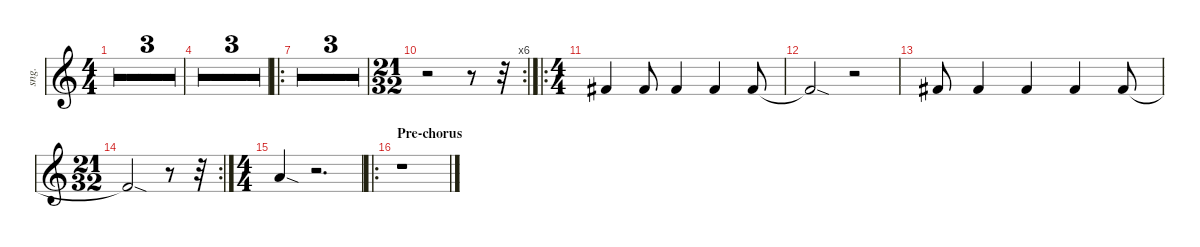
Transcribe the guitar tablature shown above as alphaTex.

\defaultSystemsLayout 4
\hideDynamics
\bracketExtendMode nobrackets
\track ("Vocals" "sng.") {defaultSystemsLayout 4 multiBarRest instrument voiceoohs}
\staff {score}
\tuning (E4 B3 G3 D3 A2 E2)
\ts (4 4)
\tempo 212
\clef g2
\ks c
r.1{dy mf} |
r.1 |
\rc 2
r.1 |
r.1 |
r.1 |
r.1 |
\ro
r.1 |
r.1 |
r.1 |
\rc 6
\ts (21 32)
\beaming (8 3 2)
r.2 r.8 r.32 |
\ro
\ts (4 4)
\beaming (8 2 2 2 2)
7.2{acc #}.4 7.2{acc #}.8 7.2{acc #}.4 7.2{acc #}.4 7.2{acc #}.8 |
7.2{sod t acc #}.2 r.2 |
7.2{acc #}.8 7.2{acc #}.4 7.2{acc #}.4 7.2{acc #}.4 7.2{acc #}.8 |
\rc 2
\ts (21 32)
\beaming (8 3 2)
7.2{sod t acc #}.2 r.8 r.32 |
\ts (4 4)
\beaming (8 2 2 2 2)
10.2{sod}.4 r.2{d} |
\ro
\section ("" "Pre-chorus")
r.1
